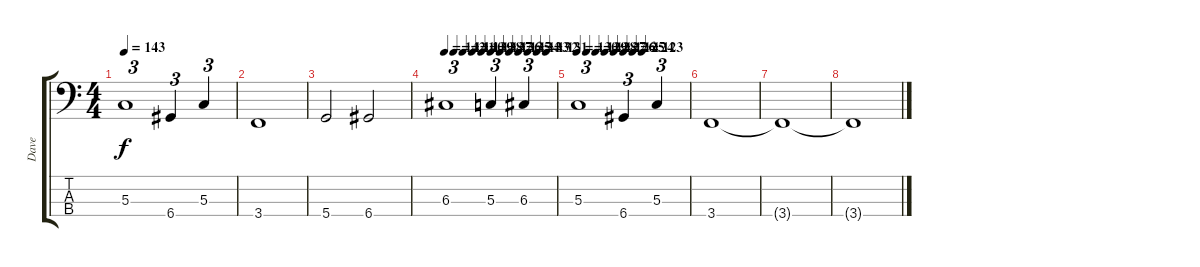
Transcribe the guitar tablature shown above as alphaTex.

\track ("Dave" "Dave") {instrument electricbasspick}
\staff {score tabs}
\tuning (F2 C2 G1 D1) {hide}
\ts (4 4)
\tempo 143
\clef f4
\ks c
5.3.1{tu (3 2) dy f} 6.4.4{tu (3 2)} 5.3.4{tu (3 2)} |
3.4.1 |
5.4.2 6.4.2 |
\tempo 142
\tempo (141 0.08333333333333333)
\tempo (140 0.16666666666666666)
\tempo (139 0.25)
\tempo (138 0.3333333333333333)
\tempo (137 0.4166666666666667)
\tempo (136 0.5)
\tempo (135 0.5833333333333334)
\tempo (134 0.6666666666666666)
\tempo (133 0.75)
\tempo (132 0.8333333333333334)
\tempo (131 0.9166666666666666)
6.3.1{tu (3 2)} 5.3.4{tu (3 2)} 6.3.4{tu (3 2)} |
\tempo 130
\tempo (129 0.08333333333333333)
\tempo (128 0.16666666666666666)
\tempo (127 0.25)
\tempo (126 0.3333333333333333)
\tempo (125 0.4166666666666667)
\tempo (124 0.5)
\tempo (123 0.5833333333333334)
5.3.1{tu (3 2)} 6.4.4{tu (3 2)} 5.3.4{tu (3 2)} |
3.4.1 |
3.4{t}.1 |
3.4{t}.1
